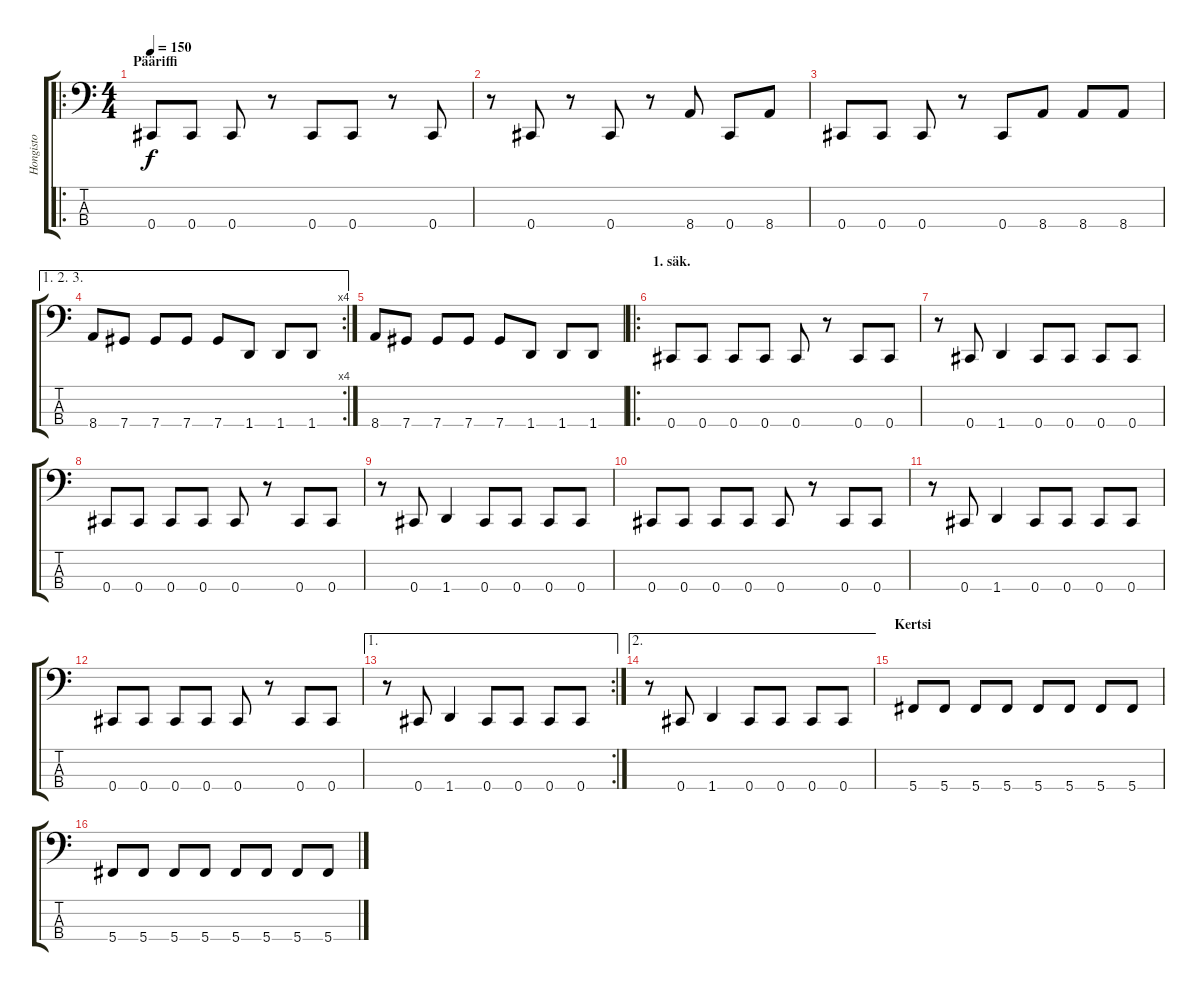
\track ("Hongisto" "Hongisto") {instrument electricbassfinger}
\staff {score tabs}
\tuning (Gb2 Db2 Ab1 Db1) {hide}
\ro
\ts (4 4)
\section ("" "Pääriffi")
\tempo 150
\clef f4
\ks c
0.4.8{dy f} 0.4.8 0.4.8 r.8 0.4.8 0.4.8 r.8 0.4.8 |
r.8 0.4.8 r.8 0.4.8 r.8 8.4.8 0.4.8 8.4.8 |
0.4.8 0.4.8 0.4.8 r.8 0.4.8 8.4.8 8.4.8 8.4.8 |
\ae (1 2 3)
\rc 4
8.4.8 7.4.8 7.4.8 7.4.8 7.4.8 1.4.8 1.4.8 1.4.8 |
8.4.8 7.4.8 7.4.8 7.4.8 7.4.8 1.4.8 1.4.8 1.4.8 |
\ro
\section ("" "1. säk.")
0.4.8 0.4.8 0.4.8 0.4.8 0.4.8 r.8 0.4.8 0.4.8 |
r.8 0.4.8 1.4.4 0.4.8 0.4.8 0.4.8 0.4.8 |
0.4.8 0.4.8 0.4.8 0.4.8 0.4.8 r.8 0.4.8 0.4.8 |
r.8 0.4.8 1.4.4 0.4.8 0.4.8 0.4.8 0.4.8 |
0.4.8 0.4.8 0.4.8 0.4.8 0.4.8 r.8 0.4.8 0.4.8 |
r.8 0.4.8 1.4.4 0.4.8 0.4.8 0.4.8 0.4.8 |
0.4.8 0.4.8 0.4.8 0.4.8 0.4.8 r.8 0.4.8 0.4.8 |
\ae 1
\rc 2
r.8 0.4.8 1.4.4 0.4.8 0.4.8 0.4.8 0.4.8 |
\ae 2
r.8 0.4.8 1.4.4 0.4.8 0.4.8 0.4.8 0.4.8 |
\section ("" "Kertsi")
5.4.8 5.4.8 5.4.8 5.4.8 5.4.8 5.4.8 5.4.8 5.4.8 |
5.4.8 5.4.8 5.4.8 5.4.8 5.4.8 5.4.8 5.4.8 5.4.8
